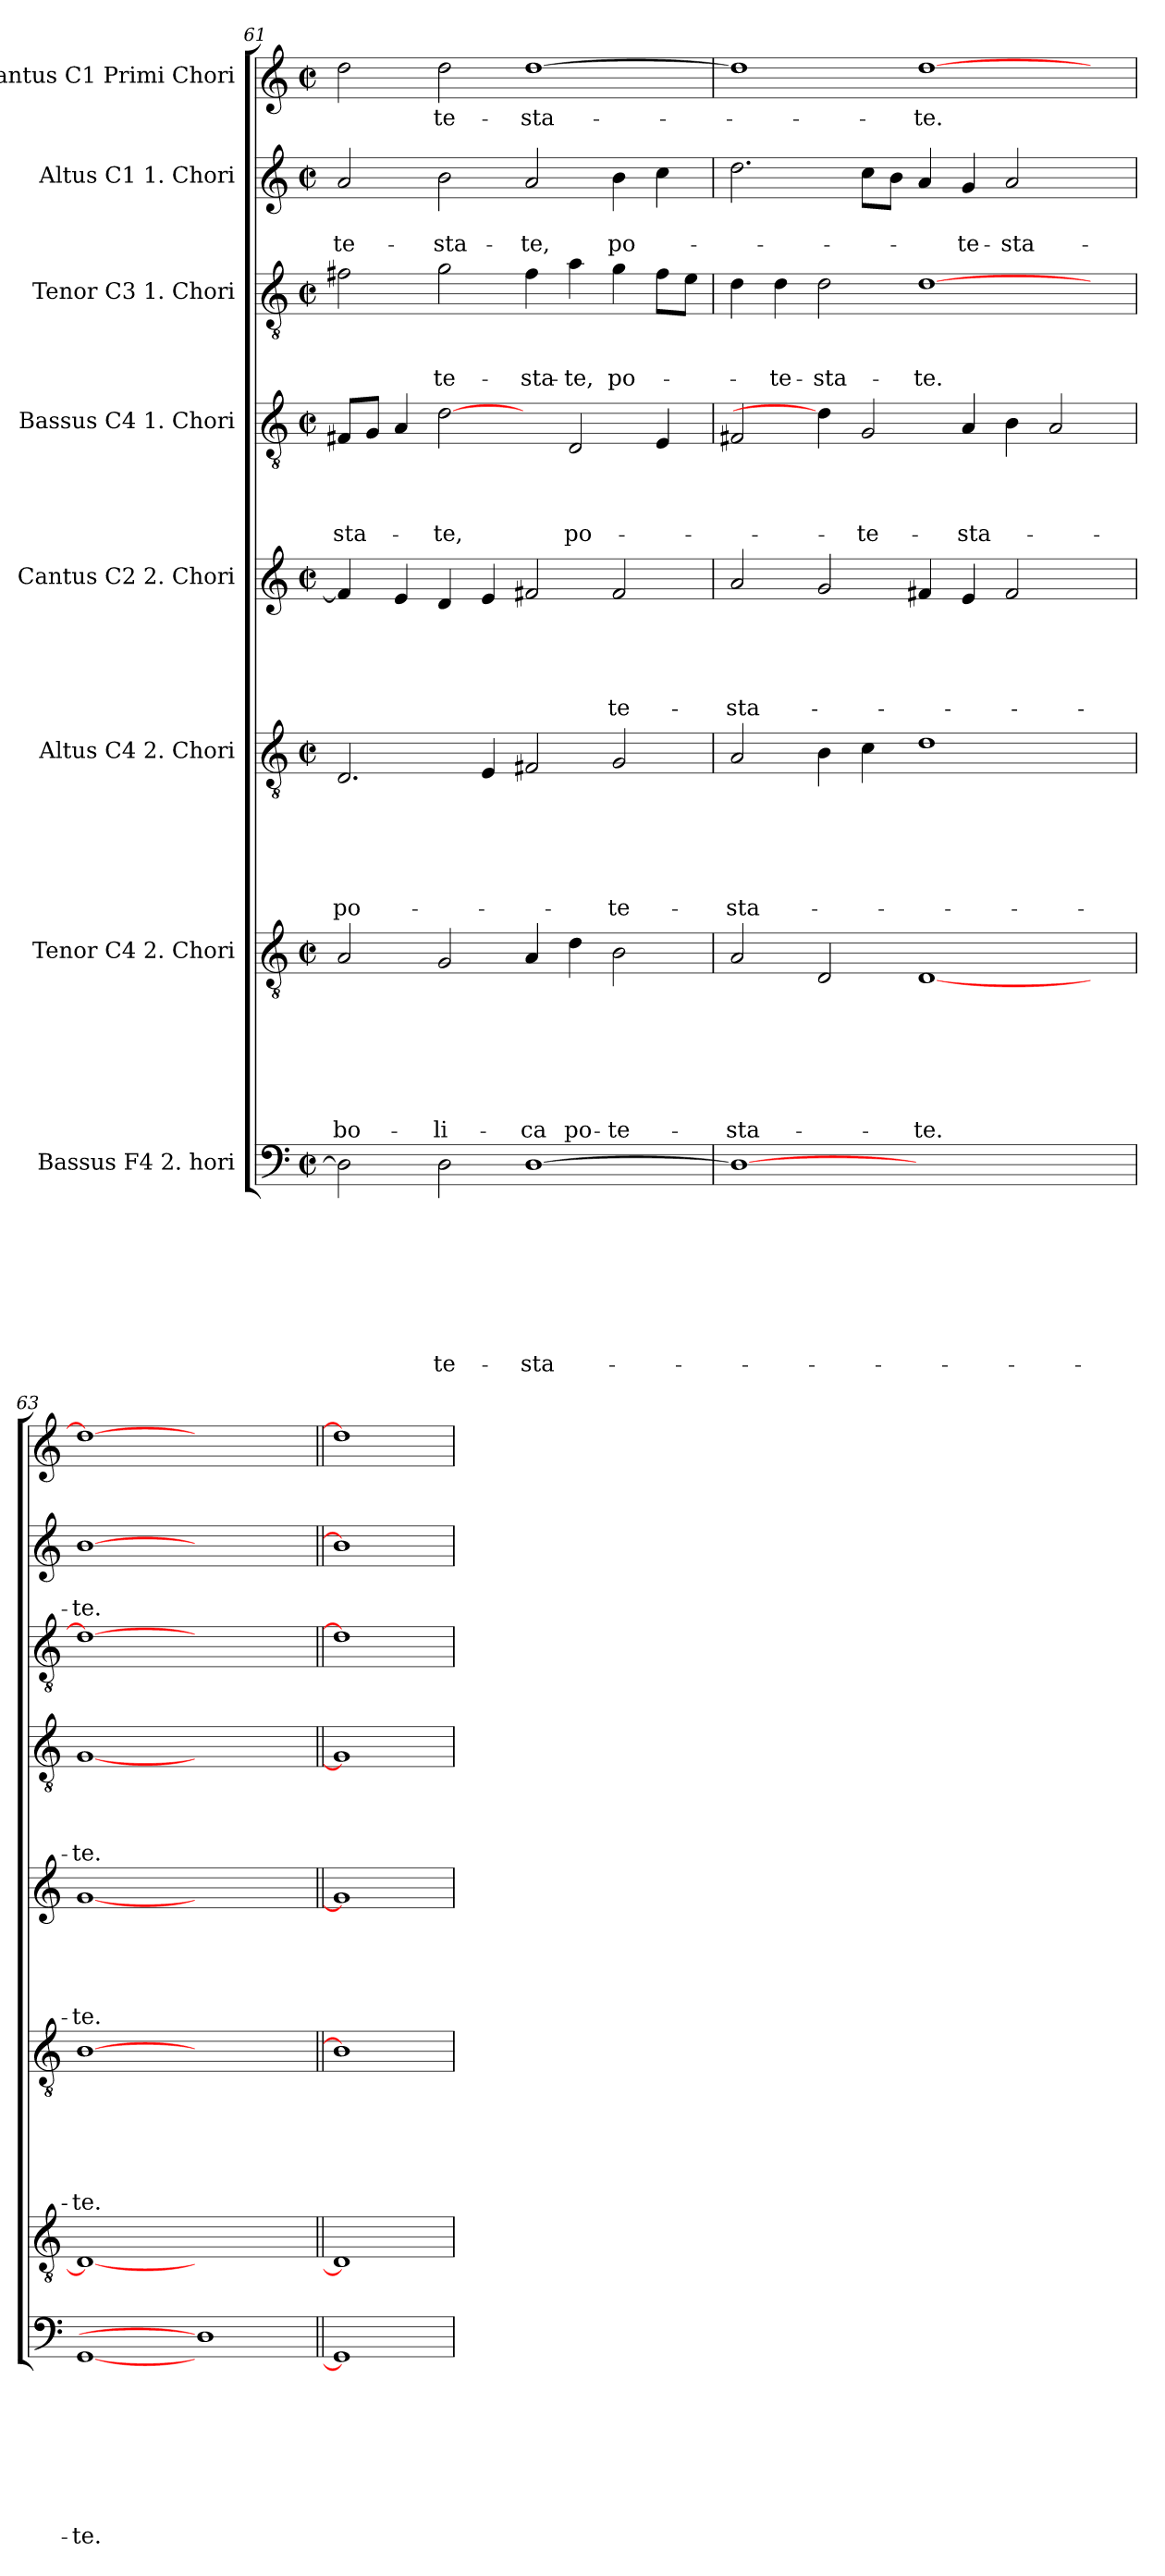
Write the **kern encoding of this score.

**kern	**text	**text	**text	**text	**text	**text	**text	**text	**kern	**text	**text	**text	**text	**text	**text	**text	**kern	**text	**text	**text	**text	**text	**text	**kern	**text	**text	**text	**text	**text	**kern	**text	**text	**text	**text	**kern	**text	**text	**text	**kern	**text	**text	**kern	**text
*part8	*part8	*part8	*part8	*part8	*part8	*part8	*part8	*part8	*part7	*part7	*part7	*part7	*part7	*part7	*part7	*part7	*part6	*part6	*part6	*part6	*part6	*part6	*part6	*part5	*part5	*part5	*part5	*part5	*part5	*part4	*part4	*part4	*part4	*part4	*part3	*part3	*part3	*part3	*part2	*part2	*part2	*part1	*part1
*staff8	*staff8	*staff8	*staff8	*staff8	*staff8	*staff8	*staff8	*staff8	*staff7	*staff7	*staff7	*staff7	*staff7	*staff7	*staff7	*staff7	*staff6	*staff6	*staff6	*staff6	*staff6	*staff6	*staff6	*staff5	*staff5	*staff5	*staff5	*staff5	*staff5	*staff4	*staff4	*staff4	*staff4	*staff4	*staff3	*staff3	*staff3	*staff3	*staff2	*staff2	*staff2	*staff1	*staff1
*I"Bassus F4 2. hori	*	*	*	*	*	*	*	*	*I"Tenor C4 2. Chori	*	*	*	*	*	*	*	*I"Altus C4 2. Chori	*	*	*	*	*	*	*I"Cantus C2 2. Chori	*	*	*	*	*	*I"Bassus C4 1. Chori	*	*	*	*	*I"Tenor C3 1. Chori	*	*	*	*I"Altus C1 1. Chori	*	*	*I"Cantus C1 Primi Chori	*
!!LO:PB:g=z
*clefF4	*	*	*	*	*	*	*	*	*clefGv2	*	*	*	*	*	*	*	*clefGv2	*	*	*	*	*	*	*clefG2	*	*	*	*	*	*clefGv2	*	*	*	*	*clefGv2	*	*	*	*clefG2	*	*	*clefG2	*
*k[]	*	*	*	*	*	*	*	*	*k[]	*	*	*	*	*	*	*	*k[]	*	*	*	*	*	*	*k[]	*	*	*	*	*	*k[]	*	*	*	*	*k[]	*	*	*	*k[]	*	*	*k[]	*
*C:	*	*	*	*	*	*	*	*	*C:	*	*	*	*	*	*	*	*C:	*	*	*	*	*	*	*C:	*	*	*	*	*	*C:	*	*	*	*	*C:	*	*	*	*C:	*	*	*C:	*
*M2/2	*	*	*	*	*	*	*	*	*M2/2	*	*	*	*	*	*	*	*M2/2	*	*	*	*	*	*	*M2/2	*	*	*	*	*	*M2/2	*	*	*	*	*M2/2	*	*	*	*M2/2	*	*	*M2/2	*
*met(c|)	*	*	*	*	*	*	*	*	*met(c|)	*	*	*	*	*	*	*	*met(c|)	*	*	*	*	*	*	*met(c|)	*	*	*	*	*	*met(c|)	*	*	*	*	*met(c|)	*	*	*	*met(c|)	*	*	*met(c|)	*
=61	=61	=61	=61	=61	=61	=61	=61	=61	=61	=61	=61	=61	=61	=61	=61	=61	=61	=61	=61	=61	=61	=61	=61	=61	=61	=61	=61	=61	=61	=61	=61	=61	=61	=61	=61	=61	=61	=61	=61	=61	=61	=61	=61
2D\]	.	.	.	.	.	.	.	.	2A/	.	.	.	.	.	.	-bo-	2.D/	.	.	.	.	.	po-	4f#/]	.	.	.	.	.	8F#X/L	.	.	.	-sta-	2f#X\	.	.	.	2a/	.	-te-	2dd\	.
.	.	.	.	.	.	.	.	.	.	.	.	.	.	.	.	.	.	.	.	.	.	.	.	.	.	.	.	.	.	8G/J	.	.	.	.	.	.	.	.	.	.	.	.	.
.	.	.	.	.	.	.	.	.	.	.	.	.	.	.	.	.	.	.	.	.	.	.	.	4e/	.	.	.	.	.	4A/	.	.	.	.	.	.	.	.	.	.	.	.	.
2D\	.	.	.	.	.	.	.	-te-	2G/	.	.	.	.	.	.	-li-	.	.	.	.	.	.	.	4d/	.	.	.	.	.	[2d\	.	.	.	-te,	2g\	.	.	-te-	2b\	.	-sta-	2dd\	-te-
.	.	.	.	.	.	.	.	.	.	.	.	.	.	.	.	.	4E/	.	.	.	.	.	.	4e/	.	.	.	.	.	.	.	.	.	.	.	.	.	.	.	.	.	.	.
[1D	.	.	.	.	.	.	.	-sta-	4A/	.	.	.	.	.	.	-ca	2F#X/	.	.	.	.	.	.	2f#/	.	.	.	.	.	4ryy	.	.	.	.	4f#\	.	.	-sta-	2a/	.	-te,	[1dd	-sta-
.	.	.	.	.	.	.	.	.	4d\	.	.	.	.	.	.	po-	.	.	.	.	.	.	.	.	.	.	.	.	.	2D/	.	.	.	po-	4a\	.	.	-te,	.	.	.	.	.
.	.	.	.	.	.	.	.	.	2B\	.	.	.	.	.	.	-te-	2G/	.	.	.	.	.	-te-	2f#/	.	.	.	.	-te-	.	.	.	.	.	4g\	.	.	po-	4b\	.	po-	.	.
.	.	.	.	.	.	.	.	.	.	.	.	.	.	.	.	.	.	.	.	.	.	.	.	.	.	.	.	.	.	4E/	.	.	.	.	8f#\L	.	.	.	4cc\	.	.	.	.
.	.	.	.	.	.	.	.	.	.	.	.	.	.	.	.	.	.	.	.	.	.	.	.	.	.	.	.	.	.	.	.	.	.	.	8e\J	.	.	.	.	.	.	.	.
=62	=62	=62	=62	=62	=62	=62	=62	=62	=62	=62	=62	=62	=62	=62	=62	=62	=62	=62	=62	=62	=62	=62	=62	=62	=62	=62	=62	=62	=62	=62	=62	=62	=62	=62	=62	=62	=62	=62	=62	=62	=62	=62	=62
1D_	.	.	.	.	.	.	.	.	2A/	.	.	.	.	.	.	-sta-	2A/	.	.	.	.	.	-sta-	2a/	.	.	.	.	-sta-	2F#X/	.	.	.	.	4d\	.	.	.	2.dd\	.	.	1dd]	.
.	.	.	.	.	.	.	.	.	.	.	.	.	.	.	.	.	.	.	.	.	.	.	.	.	.	.	.	.	.	.	.	.	.	.	4d\	.	.	-te-	.	.	.	.	.
.	.	.	.	.	.	.	.	.	2D/	.	.	.	.	.	.	.	4B\	.	.	.	.	.	.	2g/	.	.	.	.	.	4d\]	.	.	.	.	2d\	.	.	-sta-	.	.	.	.	.
.	.	.	.	.	.	.	.	.	.	.	.	.	.	.	.	.	4c\	.	.	.	.	.	.	.	.	.	.	.	.	2G/	.	.	.	-te-	.	.	.	.	8cc\L	.	.	.	.
.	.	.	.	.	.	.	.	.	.	.	.	.	.	.	.	.	.	.	.	.	.	.	.	.	.	.	.	.	.	.	.	.	.	.	.	.	.	.	8b\J	.	.	.	.
1ryy	.	.	.	.	.	.	.	.	[1D	.	.	.	.	.	.	-te.	1d	.	.	.	.	.	.	4f#X/	.	.	.	.	.	.	.	.	.	.	[1d	.	.	-te.	4a/	.	.	[1dd	-te.
.	.	.	.	.	.	.	.	.	.	.	.	.	.	.	.	.	.	.	.	.	.	.	.	4e/	.	.	.	.	.	4A/	.	.	.	-sta-	.	.	.	.	4g/	.	-te-	.	.
.	.	.	.	.	.	.	.	.	.	.	.	.	.	.	.	.	.	.	.	.	.	.	.	2f#/	.	.	.	.	.	4B\	.	.	.	.	.	.	.	.	2a/	.	-sta-	.	.
.	.	.	.	.	.	.	.	.	.	.	.	.	.	.	.	.	.	.	.	.	.	.	.	.	.	.	.	.	.	2A/	.	.	.	.	.	.	.	.	.	.	.	.	.
4ryy	.	.	.	.	.	.	.	.	4ryy	.	.	.	.	.	.	.	4ryy	.	.	.	.	.	.	4ryy	.	.	.	.	.	.	.	.	.	.	4ryy	.	.	.	4ryy	.	.	4ryy	.
=63	=63	=63	=63	=63	=63	=63	=63	=63	=63	=63	=63	=63	=63	=63	=63	=63	=63	=63	=63	=63	=63	=63	=63	=63	=63	=63	=63	=63	=63	=63	=63	=63	=63	=63	=63	=63	=63	=63	=63	=63	=63	=63	=63
[1GG	.	.	.	.	.	.	.	-te.	1D_	.	.	.	.	.	.	.	[1B	.	.	.	.	.	-te.	[1g	.	.	.	.	-te.	[1G	.	.	.	-te.	1d_	.	.	.	[1b	.	-te.	1dd_	.
1D]	.	.	.	.	.	.	.	.	1ryy	.	.	.	.	.	.	.	1ryy	.	.	.	.	.	.	1ryy	.	.	.	.	.	1ryy	.	.	.	.	1ryy	.	.	.	1ryy	.	.	1ryy	.
=64||	=64||	=64||	=64||	=64||	=64||	=64||	=64||	=64||	=64||	=64||	=64||	=64||	=64||	=64||	=64||	=64||	=64||	=64||	=64||	=64||	=64||	=64||	=64||	=64||	=64||	=64||	=64||	=64||	=64||	=64||	=64||	=64||	=64||	=64||	=64||	=64||	=64||	=64||	=64||	=64||	=64||	=64||	=64||
1GG]	.	.	.	.	.	.	.	.	1D]	.	.	.	.	.	.	.	1B]	.	.	.	.	.	.	1g]	.	.	.	.	.	1G]	.	.	.	.	1d]	.	.	.	1b]	.	.	1dd]	.
=	=	=	=	=	=	=	=	=	=	=	=	=	=	=	=	=	=	=	=	=	=	=	=	=	=	=	=	=	=	=	=	=	=	=	=	=	=	=	=	=	=	=	=
*-	*-	*-	*-	*-	*-	*-	*-	*-	*-	*-	*-	*-	*-	*-	*-	*-	*-	*-	*-	*-	*-	*-	*-	*-	*-	*-	*-	*-	*-	*-	*-	*-	*-	*-	*-	*-	*-	*-	*-	*-	*-	*-	*-
